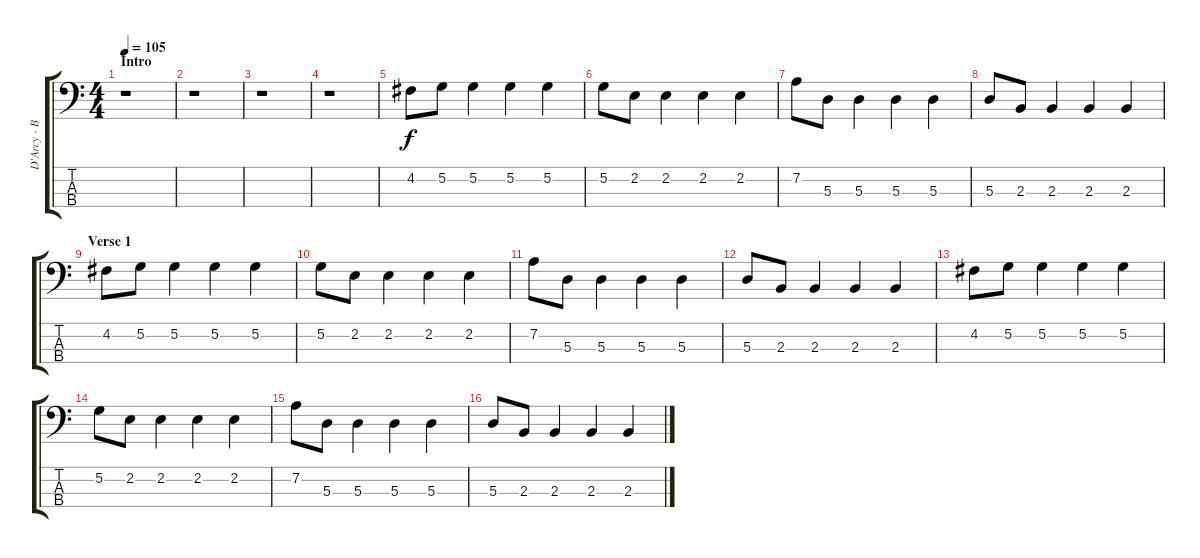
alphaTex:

\track ("D'Arcy - Bass" "D'Arcy - B") {instrument electricbassfinger}
\staff {score tabs}
\tuning (G2 D2 A1 E1) {hide}
\ts (4 4)
\section ("" "Intro")
\tempo 105
\clef f4
\ks c
r.1{dy f instrument electricbassfinger} |
r.1 |
r.1 |
r.1 |
4.2.8 5.2.8 5.2.4 5.2.4 5.2.4 |
5.2.8 2.2.8 2.2.4 2.2.4 2.2.4 |
7.2.8 5.3.8 5.3.4 5.3.4 5.3.4 |
5.3.8 2.3.8 2.3.4 2.3.4 2.3.4 |
\section ("" "Verse 1")
4.2.8 5.2.8 5.2.4 5.2.4 5.2.4 |
5.2.8 2.2.8 2.2.4 2.2.4 2.2.4 |
7.2.8 5.3.8 5.3.4 5.3.4 5.3.4 |
5.3.8 2.3.8 2.3.4 2.3.4 2.3.4 |
4.2.8 5.2.8 5.2.4 5.2.4 5.2.4 |
5.2.8 2.2.8 2.2.4 2.2.4 2.2.4 |
7.2.8 5.3.8 5.3.4 5.3.4 5.3.4 |
5.3.8 2.3.8 2.3.4 2.3.4 2.3.4
